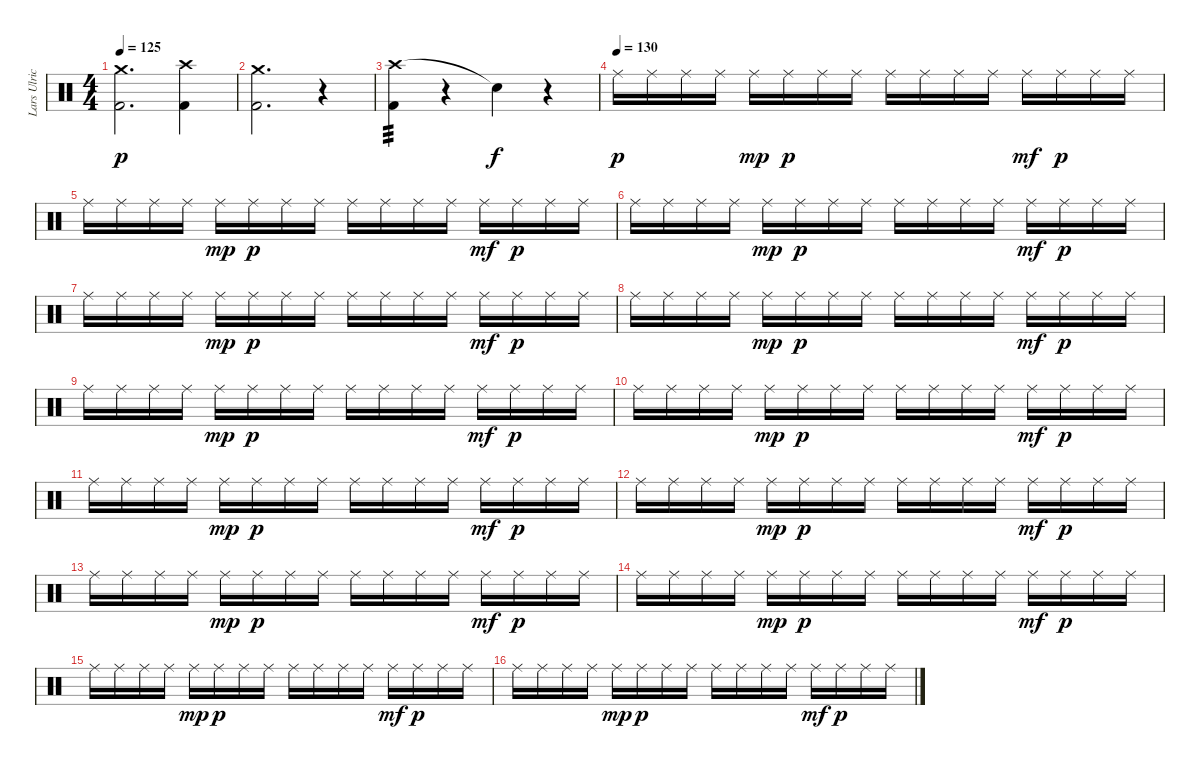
\track ("Lars Ulrich" "Lars Ulric") {instrument percussion}
\staff {score}
\articulation defaults
\ts (4 4)
\tempo 125
\clef neutral
\ks c
("Crash medium (hit)" "Kick (hit) 2").2{d dy p} ("Crash high (hit)" "Kick (hit) 2").4 |
("Crash medium (hit)" "Kick (hit) 2").2{d} r.4 |
("Crash high (hit)" "Kick (hit) 2").4{tp 3} r.4 "Snare (hit)"{t}.4{dy f} r.4 |
\tempo (130)
"Ride (middle)".16{dy p} "Ride (middle)".16 "Ride (middle)".16 "Ride (middle)".16 "Ride (middle)".16{dy mp} "Ride (middle)".16{dy p} "Ride (middle)".16 "Ride (middle)".16 "Ride (middle)".16 "Ride (middle)".16 "Ride (middle)".16 "Ride (middle)".16 "Ride (middle)".16{dy mf} "Ride (middle)".16{dy p} "Ride (middle)".16 "Ride (middle)".16 |
"Ride (middle)".16 "Ride (middle)".16 "Ride (middle)".16 "Ride (middle)".16 "Ride (middle)".16{dy mp} "Ride (middle)".16{dy p} "Ride (middle)".16 "Ride (middle)".16 "Ride (middle)".16 "Ride (middle)".16 "Ride (middle)".16 "Ride (middle)".16 "Ride (middle)".16{dy mf} "Ride (middle)".16{dy p} "Ride (middle)".16 "Ride (middle)".16 |
"Ride (middle)".16 "Ride (middle)".16 "Ride (middle)".16 "Ride (middle)".16 "Ride (middle)".16{dy mp} "Ride (middle)".16{dy p} "Ride (middle)".16 "Ride (middle)".16 "Ride (middle)".16 "Ride (middle)".16 "Ride (middle)".16 "Ride (middle)".16 "Ride (middle)".16{dy mf} "Ride (middle)".16{dy p} "Ride (middle)".16 "Ride (middle)".16 |
"Ride (middle)".16 "Ride (middle)".16 "Ride (middle)".16 "Ride (middle)".16 "Ride (middle)".16{dy mp} "Ride (middle)".16{dy p} "Ride (middle)".16 "Ride (middle)".16 "Ride (middle)".16 "Ride (middle)".16 "Ride (middle)".16 "Ride (middle)".16 "Ride (middle)".16{dy mf} "Ride (middle)".16{dy p} "Ride (middle)".16 "Ride (middle)".16 |
"Ride (middle)".16 "Ride (middle)".16 "Ride (middle)".16 "Ride (middle)".16 "Ride (middle)".16{dy mp} "Ride (middle)".16{dy p} "Ride (middle)".16 "Ride (middle)".16 "Ride (middle)".16 "Ride (middle)".16 "Ride (middle)".16 "Ride (middle)".16 "Ride (middle)".16{dy mf} "Ride (middle)".16{dy p} "Ride (middle)".16 "Ride (middle)".16 |
"Ride (middle)".16 "Ride (middle)".16 "Ride (middle)".16 "Ride (middle)".16 "Ride (middle)".16{dy mp} "Ride (middle)".16{dy p} "Ride (middle)".16 "Ride (middle)".16 "Ride (middle)".16 "Ride (middle)".16 "Ride (middle)".16 "Ride (middle)".16 "Ride (middle)".16{dy mf} "Ride (middle)".16{dy p} "Ride (middle)".16 "Ride (middle)".16 |
"Ride (middle)".16 "Ride (middle)".16 "Ride (middle)".16 "Ride (middle)".16 "Ride (middle)".16{dy mp} "Ride (middle)".16{dy p} "Ride (middle)".16 "Ride (middle)".16 "Ride (middle)".16 "Ride (middle)".16 "Ride (middle)".16 "Ride (middle)".16 "Ride (middle)".16{dy mf} "Ride (middle)".16{dy p} "Ride (middle)".16 "Ride (middle)".16 |
"Ride (middle)".16 "Ride (middle)".16 "Ride (middle)".16 "Ride (middle)".16 "Ride (middle)".16{dy mp} "Ride (middle)".16{dy p} "Ride (middle)".16 "Ride (middle)".16 "Ride (middle)".16 "Ride (middle)".16 "Ride (middle)".16 "Ride (middle)".16 "Ride (middle)".16{dy mf} "Ride (middle)".16{dy p} "Ride (middle)".16 "Ride (middle)".16 |
"Ride (middle)".16 "Ride (middle)".16 "Ride (middle)".16 "Ride (middle)".16 "Ride (middle)".16{dy mp} "Ride (middle)".16{dy p} "Ride (middle)".16 "Ride (middle)".16 "Ride (middle)".16 "Ride (middle)".16 "Ride (middle)".16 "Ride (middle)".16 "Ride (middle)".16{dy mf} "Ride (middle)".16{dy p} "Ride (middle)".16 "Ride (middle)".16 |
"Ride (middle)".16 "Ride (middle)".16 "Ride (middle)".16 "Ride (middle)".16 "Ride (middle)".16{dy mp} "Ride (middle)".16{dy p} "Ride (middle)".16 "Ride (middle)".16 "Ride (middle)".16 "Ride (middle)".16 "Ride (middle)".16 "Ride (middle)".16 "Ride (middle)".16{dy mf} "Ride (middle)".16{dy p} "Ride (middle)".16 "Ride (middle)".16 |
"Ride (middle)".16 "Ride (middle)".16 "Ride (middle)".16 "Ride (middle)".16 "Ride (middle)".16{dy mp} "Ride (middle)".16{dy p} "Ride (middle)".16 "Ride (middle)".16 "Ride (middle)".16 "Ride (middle)".16 "Ride (middle)".16 "Ride (middle)".16 "Ride (middle)".16{dy mf} "Ride (middle)".16{dy p} "Ride (middle)".16 "Ride (middle)".16 |
"Ride (middle)".16 "Ride (middle)".16 "Ride (middle)".16 "Ride (middle)".16 "Ride (middle)".16{dy mp} "Ride (middle)".16{dy p} "Ride (middle)".16 "Ride (middle)".16 "Ride (middle)".16 "Ride (middle)".16 "Ride (middle)".16 "Ride (middle)".16 "Ride (middle)".16{dy mf} "Ride (middle)".16{dy p} "Ride (middle)".16 "Ride (middle)".16 |
"Ride (middle)".16 "Ride (middle)".16 "Ride (middle)".16 "Ride (middle)".16 "Ride (middle)".16{dy mp} "Ride (middle)".16{dy p} "Ride (middle)".16 "Ride (middle)".16 "Ride (middle)".16 "Ride (middle)".16 "Ride (middle)".16 "Ride (middle)".16 "Ride (middle)".16{dy mf} "Ride (middle)".16{dy p} "Ride (middle)".16 "Ride (middle)".16
